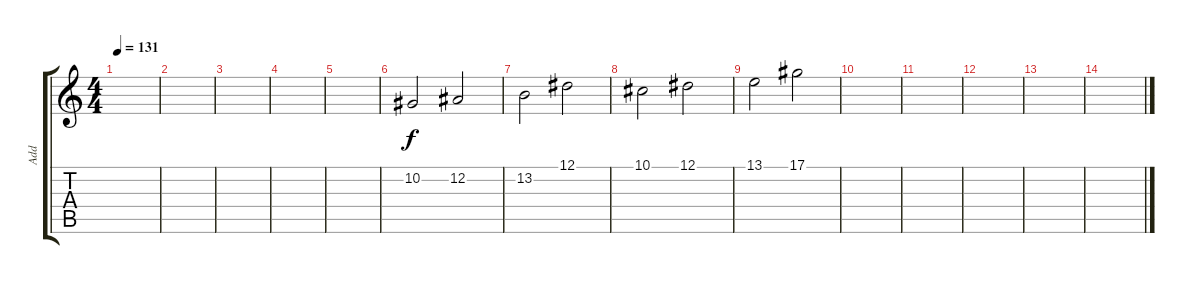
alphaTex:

\track ("Add" "Add") {instrument stringensemble1}
\staff {score tabs}
\tuning (Eb4 Bb3 Gb3 Db3 Ab2 Eb2) {hide}
\ts (4 4)
\tempo 131
\clef g2
\ks c
|
|
|
|
|
\section ("" "")
10.2.2 12.2.2 |
13.2.2 12.1.2 |
10.1.2 12.1.2 |
13.1.2 17.1.2 |
\section ("" "")
|
|
|
|
\section ("" "")
